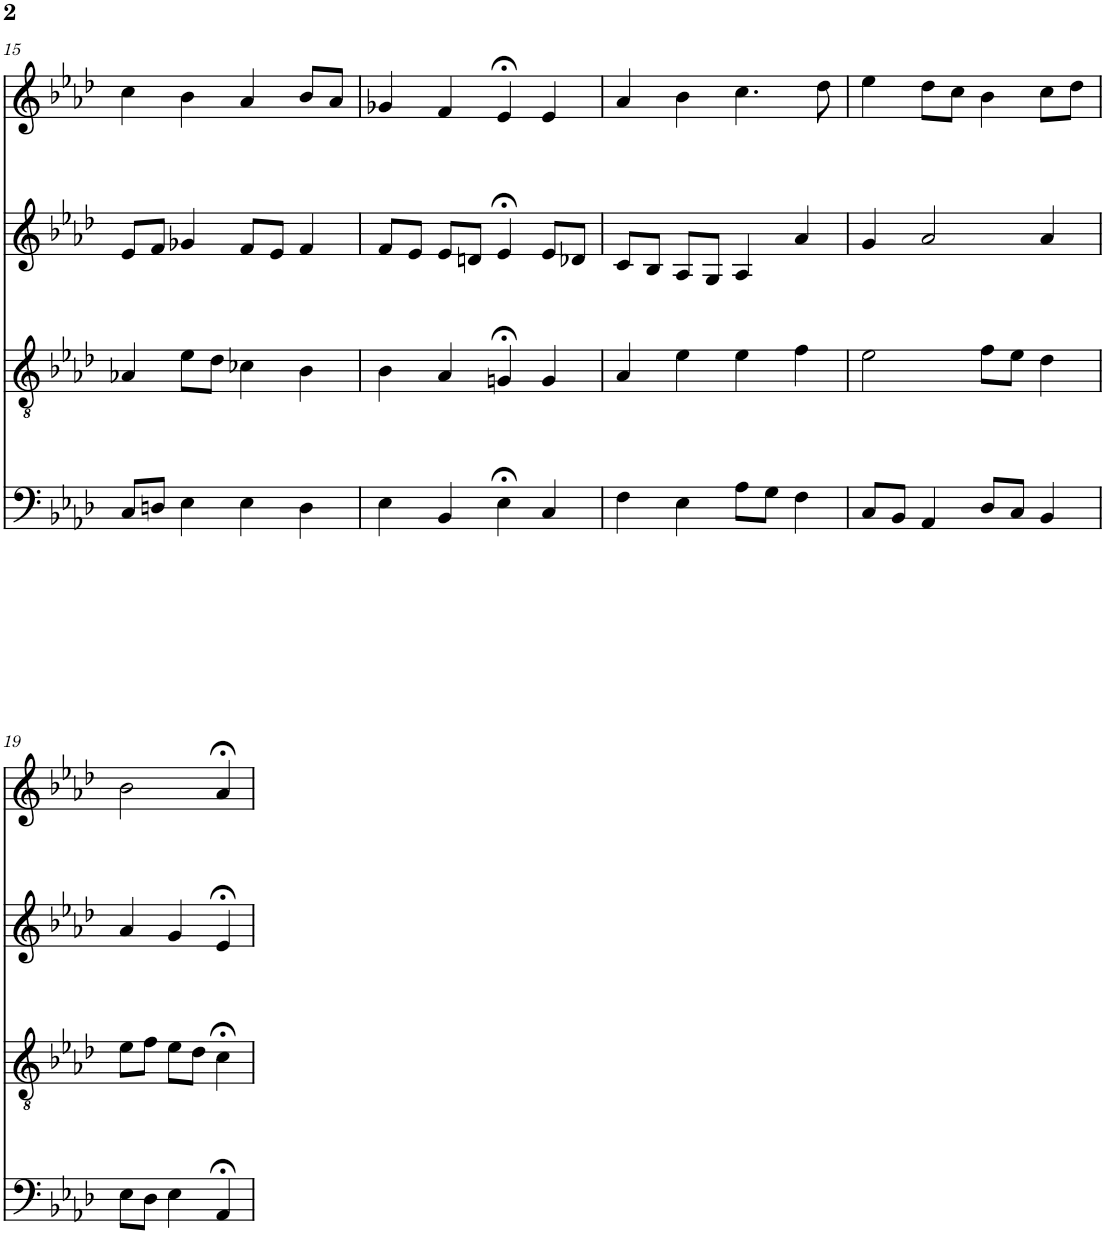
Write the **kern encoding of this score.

**kern	**kern	**kern	**kern
*part4	*part3	*part2	*part1
*staff4	*staff3	*staff2	*staff1
*I"bass	*I"tenor	*I"alto	*I"soprn
!!LO:PB:g=z
*clefF4	*clefGv2	*clefG2	*clefG2
*k[b-e-a-d-]	*k[b-e-a-d-]	*k[b-e-a-d-]	*k[b-e-a-d-]
*A-:	*A-:	*A-:	*A-:
*M4/4	*M4/4	*M4/4	*M4/4
=15	=15	=15	=15
8C/L	4A-X/	8e-/L	4cc\
8Dn/J	.	8f/J	.
4E-\	8e-\L	4g-X/	4b-\
.	8d-\J	.	.
4E-\	4c-X\	8f/L	4a-/
.	.	8e-/J	.
4D\	4B-\	4f/	8b-/L
.	.	.	8a-/J
=16	=16	=16	=16
4E-\	4B-\	8f/L	4g-X/
.	.	8e-/J	.
4BB-/	4A-/	8e-/L	4f/
.	.	8dn/J	.
4E-;<\	4Gn;</	4e-;</	4e-;</
4C/	4G/	8e-/L	4e-/
.	.	8d-X/J	.
=17	=17	=17	=17
4F\	4A-/	8c/L	4a-/
.	.	8B-/J	.
4E-\	4e-\	8A-/L	4b-\
.	.	8G/J	.
8A-\L	4e-\	4A-/	4.cc\
8G\J	.	.	.
4F\	4f\	4a-/	.
.	.	.	8dd-\
=18	=18	=18	=18
8C/L	2e-\	4g/	4ee-\
8BB-/J	.	.	.
4AA-/	.	2a-/	8dd-\L
.	.	.	8cc\J
8D-/L	8f\L	.	4b-\
8C/J	8e-\J	.	.
4BB-/	4d-\	4a-/	8cc\L
.	.	.	8dd-\J
!!LO:LB:g=z
=19	=19	=19	=19
8E-\L	8e-\L	4a-/	2b-\
8D-\J	8f\J	.	.
4E-\	8e-\L	4g/	.
.	8d-\J	.	.
4AA-;</	4c;<\	4e-;</	4a-;</
=	=	=	=
*-	*-	*-	*-
